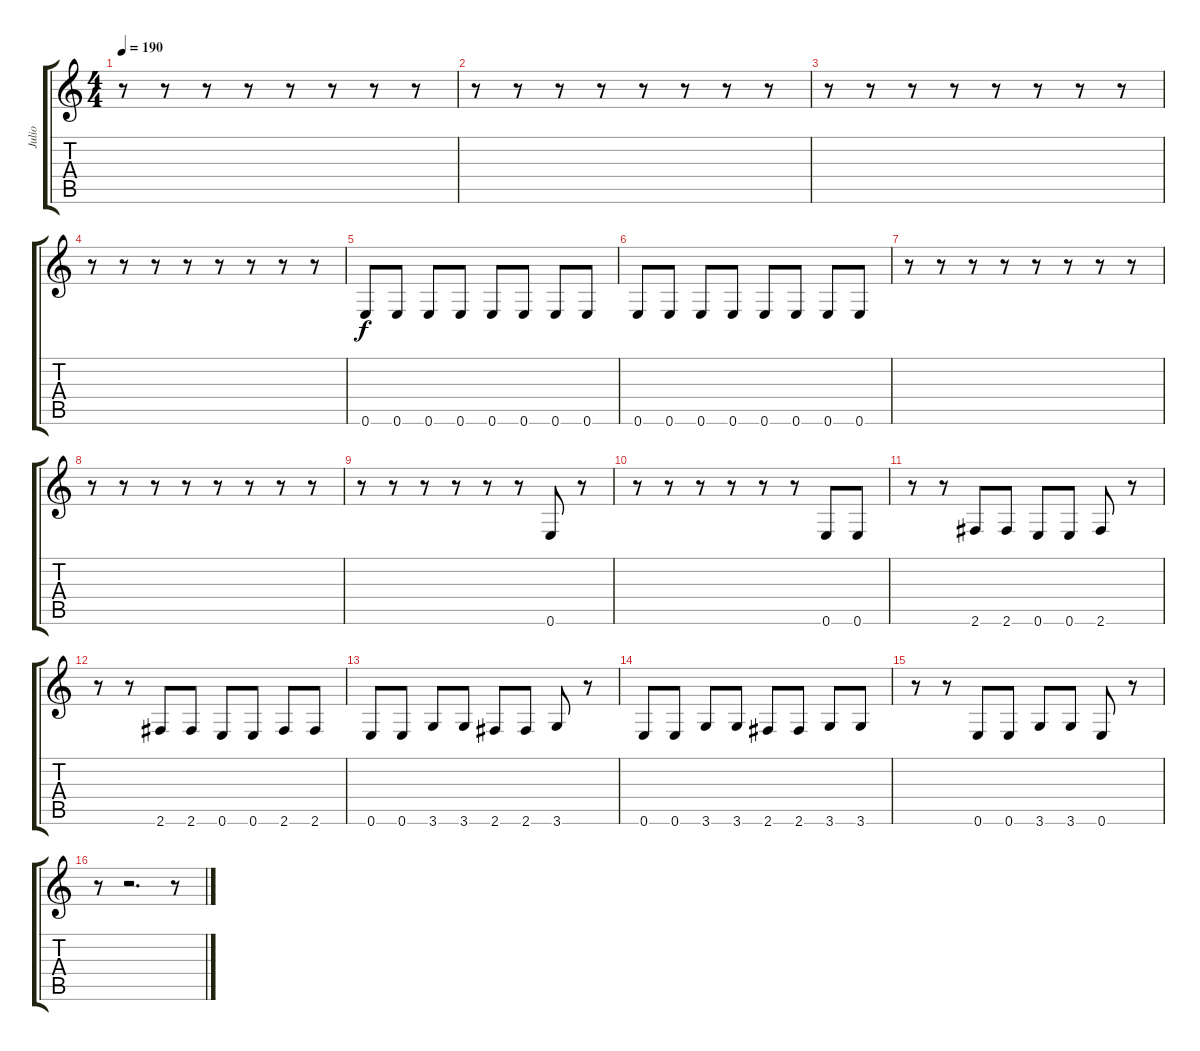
\track ("Julio" "Julio") {instrument electricbassfinger}
\staff {score tabs}
\tuning (E4 B3 G3 D3 A2 E2) {hide}
\ts (4 4)
\tempo 190
\clef g2
\ks c
r.8{dy f volume 10} r.8 r.8 r.8 r.8 r.8 r.8 r.8 |
r.8 r.8 r.8 r.8 r.8 r.8 r.8 r.8 |
r.8 r.8 r.8 r.8 r.8 r.8 r.8 r.8 |
r.8 r.8 r.8 r.8 r.8 r.8 r.8 r.8 |
0.6.8 0.6.8 0.6.8 0.6.8 0.6.8 0.6.8 0.6.8 0.6.8 |
0.6.8 0.6.8 0.6.8 0.6.8 0.6.8 0.6.8 0.6.8 0.6.8 |
r.8 r.8 r.8 r.8 r.8 r.8 r.8 r.8 |
r.8 r.8 r.8 r.8 r.8 r.8 r.8 r.8 |
r.8 r.8 r.8 r.8 r.8 r.8 0.6.8 r.8 |
r.8 r.8 r.8 r.8 r.8 r.8 0.6.8 0.6.8 |
r.8 r.8 2.6.8 2.6.8 0.6.8 0.6.8 2.6.8 r.8 |
r.8 r.8 2.6.8 2.6.8 0.6.8 0.6.8 2.6.8 2.6.8 |
0.6.8 0.6.8 3.6.8 3.6.8 2.6.8 2.6.8 3.6.8 r.8 |
0.6.8 0.6.8 3.6.8 3.6.8 2.6.8 2.6.8 3.6.8 3.6.8 |
r.8 r.8 0.6.8 0.6.8 3.6.8 3.6.8 0.6.8 r.8 |
r.8 r.2{d} r.8
